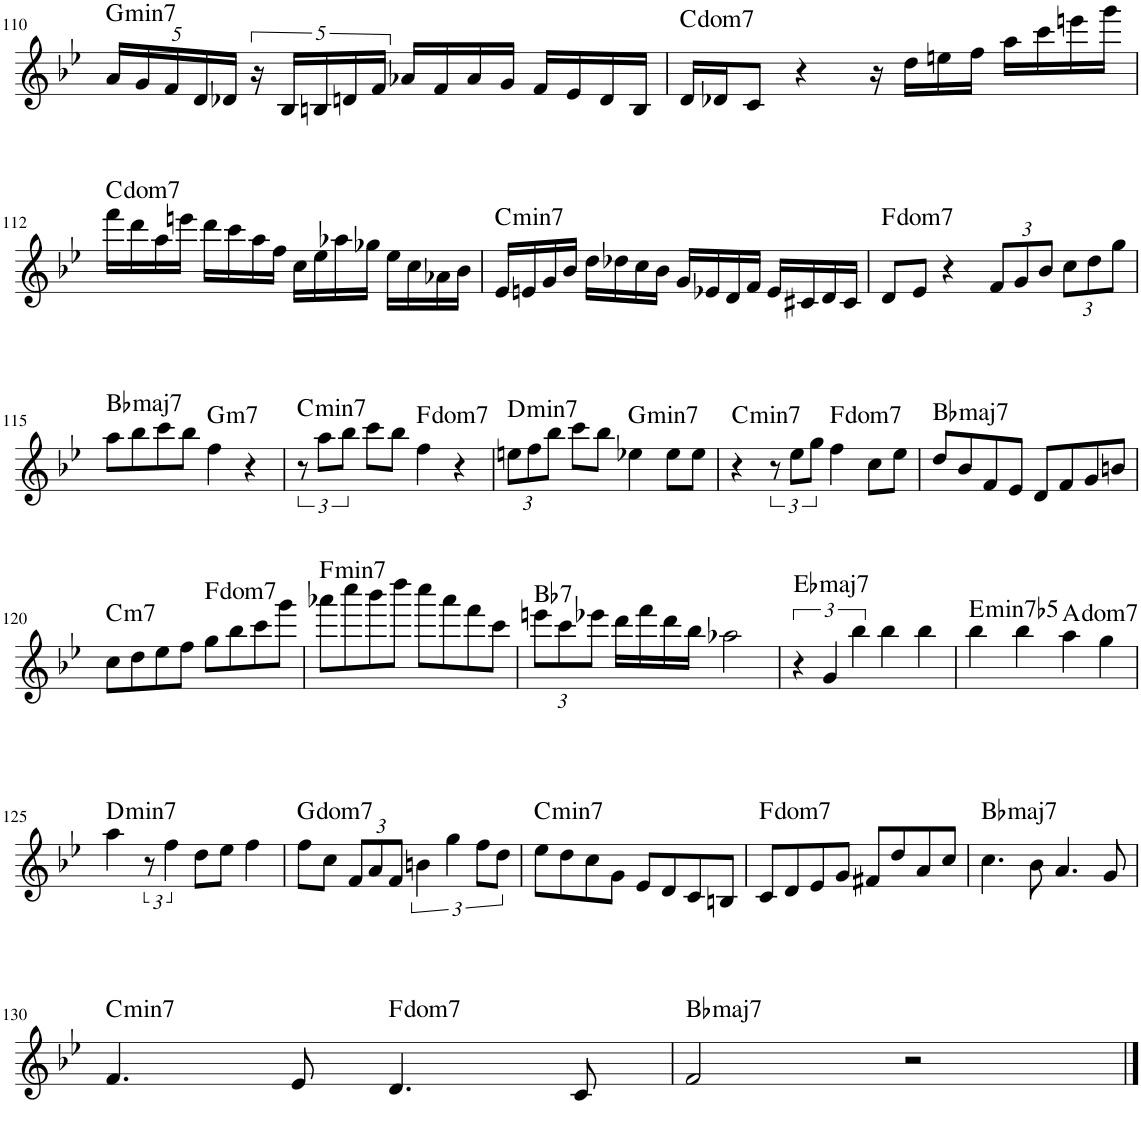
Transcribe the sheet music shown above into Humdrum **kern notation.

**kern	**harte
*part1	*part1
*staff1	*
*I"Piano	*
*I'Pno.	*
!!LO:PB:g=z
*clefG2	*
*k[b-e-]	*
*M4/4	*
*Xbrackettup	*
=110	=110
!	!LO:H:kt=min7
20a/LL	G:min7
20g/	.
20f/	.
20d/	.
20d-X/JJ	.
*brackettup	*
20r	.
20B-/LL	.
20Bn/	.
20dn/	.
20f/JJ	.
16a-X/LL	.
16f/	.
16a-/	.
16g/JJ	.
16f/LL	.
16e-/	.
16d/	.
16B/JJ	.
=111	=111
!	!LO:H:kt=dom
16d/LL	.
16d-X/J	.
8c/J	.
4r	.
16r	.
16dd\LL	.
16een\	.
16ff\JJ	.
16aa\LL	.
16ccc\	.
16eeen\	.
16ggg\JJ	.
!!LO:LB:g=z
=112	=112
!	!LO:H:kt=dom
16fff\LL	.
16ddd\	.
16aa\	.
16eeen\JJ	.
16ddd\LL	.
16ccc\	.
16aa\	.
16ff\JJ	.
16cc\LL	.
16ee-\	.
16aa-X\	.
16gg-X\JJ	.
16ee-\LL	.
16cc\	.
16a-X\	.
16b-\JJ	.
=113	=113
!	!LO:H:kt=min7
16e-/LL	C:min7
16en/	.
16g/	.
16b-/JJ	.
16dd\LL	.
16dd-X\	.
16cc\	.
16b-\JJ	.
16g/LL	.
16e-X/	.
16d/	.
16f/JJ	.
16e-/LL	.
16c#X/	.
16d/	.
16c#/JJ	.
=114	=114
!	!LO:H:kt=dom
8d/L	.
8e-/J	.
4r	.
*Xbrackettup	*
12f/L	.
12g/	.
12b-/J	.
12cc\L	.
12dd\	.
12gg\J	.
!!LO:LB:g=z
=115	=115
!	!LO:H:kt=maj7
8aa\L	Bb:maj7
8bb-\	.
8ccc\	.
8bb-\J	.
!	!LO:H:kt=m7
4ff\	G:min7
4r	.
=116	=116
*brackettup	*
!	!LO:H:kt=min7
12r	C:min7
12aa\L	.
12bb-\J	.
8ccc\L	.
8bb-\J	.
!	!LO:H:kt=dom
4ff\	.
4r	.
=117	=117
*Xbrackettup	*
!	!LO:H:kt=min7
12een\L	D:min7
12ff\	.
12bb-\J	.
8ccc\L	.
8bb-\J	.
!	!LO:H:kt=min7
4ee-X\	G:min7
8ee-\L	.
8ee-\J	.
=118	=118
!	!LO:H:kt=min7
4r	C:min7
*brackettup	*
12r	.
12ee-\L	.
12gg\J	.
!	!LO:H:kt=dom
4ff\	.
8cc\L	.
8ee-\J	.
=119	=119
!	!LO:H:kt=maj7
8dd/L	Bb:maj7
8b-/	.
8f/	.
8e-/J	.
8d/L	.
8f/	.
8g/	.
8bn/J	.
!!LO:LB:g=z
=120	=120
!	!LO:H:kt=m7
8cc\L	C:min7
8dd\	.
8ee-\	.
8ff\J	.
!	!LO:H:kt=dom
8gg\L	.
8bb-\	.
8ccc\	.
8ggg\J	.
=121	=121
!	!LO:H:kt=min7
8aaa-X\L	F:min7
8cccc\	.
8bbb-\	.
8dddd\J	.
8cccc\L	.
8aaa-\	.
8fff\	.
8ccc\J	.
=122	=122
*Xbrackettup	*
!	!LO:H:kt=7
12eeen\L	Bb:7
12ccc\	.
12eee-X\J	.
16ddd\LL	.
16fff\	.
16ddd\	.
16bb-\JJ	.
2aa-X\	.
=123	=123
*brackettup	*
!	!LO:H:kt=maj7
6r	Eb:maj7
6g/	.
6bb-\	.
4bb-\	.
4bb-\	.
=124	=124
!	!LO:H:kt=min7b5
4bb-\	E:hdim7
4bb-\	.
!	!LO:H:kt=dom
4aa\	.
4gg\	.
!!LO:LB:g=z
=125	=125
!	!LO:H:kt=min7
4aa\	D:min7
12r	.
6ff\	.
8dd\L	.
8ee-\J	.
4ff\	.
=126	=126
!	!LO:H:kt=dom
8ff\L	.
8cc\J	.
*Xbrackettup	*
12f/L	.
12a/	.
12f/J	.
*brackettup	*
6bn\	.
6gg\	.
12ff\L	.
12dd\J	.
=127	=127
!	!LO:H:kt=min7
8ee-\L	C:min7
8dd\	.
8cc\	.
8g\J	.
8e-/L	.
8d/	.
8c/	.
8Bn/J	.
=128	=128
!	!LO:H:kt=dom
8c/L	.
8d/	.
8e-/	.
8g/J	.
8f#X/L	.
8dd/	.
8a/	.
8cc/J	.
=129	=129
!	!LO:H:kt=maj7
4.cc\	Bb:maj7
8b-\	.
4.a/	.
8g/	.
!!LO:LB:g=z
=130	=130
!	!LO:H:kt=min7
4.f/	C:min7
8e-/	.
!	!LO:H:kt=dom
4.d/	.
8c/	.
=131	=131
!	!LO:H:kt=maj7
2f/	Bb:maj7
2r	.
==	==
*-	*-
